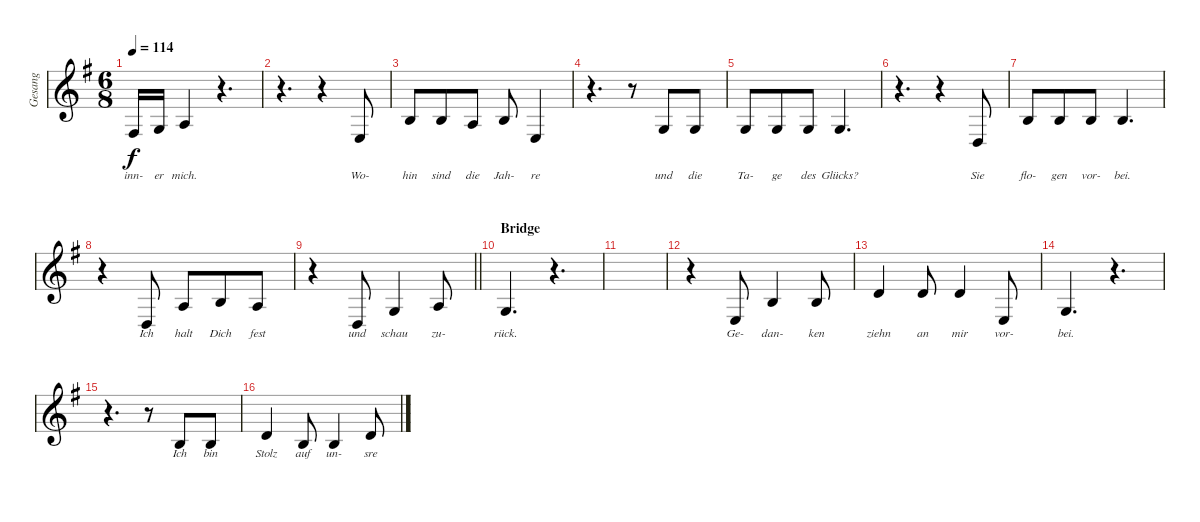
\track ("Gesang" "Gesang") {instrument clarinet}
\staff {score}
\tuning (E4 B3 G3 D3 A2 E2) {hide}
\ts (6 8)
\tempo 114
\clef g2
\ks g
4.4.16{lyrics (0 "inn-") lyrics (1 "") lyrics (2 "") lyrics (3 "") lyrics (4 "") dy f} 0.3.16{lyrics (0 "er") lyrics (1 "") lyrics (2 "") lyrics (3 "") lyrics (4 "")} 2.3.4{lyrics (0 "mich.") lyrics (1 "") lyrics (2 "") lyrics (3 "") lyrics (4 "")} r.4{d} |
r.4{d} r.4 2.4.8{lyrics (0 "Wo-") lyrics (1 "") lyrics (2 "") lyrics (3 "") lyrics (4 "")} |
0.2.8{lyrics (0 "hin") lyrics (1 "") lyrics (2 "") lyrics (3 "") lyrics (4 "")} 0.2.8{lyrics (0 "sind") lyrics (1 "") lyrics (2 "") lyrics (3 "") lyrics (4 "")} 2.3.8{lyrics (0 "die") lyrics (1 "") lyrics (2 "") lyrics (3 "") lyrics (4 "")} 0.2.8{lyrics (0 "Jah-") lyrics (1 "") lyrics (2 "") lyrics (3 "") lyrics (4 "")} 2.4.4{lyrics (0 "re") lyrics (1 "") lyrics (2 "") lyrics (3 "") lyrics (4 "")} |
r.4{d} r.8 0.3.8{lyrics (0 "und") lyrics (1 "") lyrics (2 "") lyrics (3 "") lyrics (4 "")} 0.3.8{lyrics (0 "die") lyrics (1 "") lyrics (2 "") lyrics (3 "") lyrics (4 "")} |
0.3.8{lyrics (0 "Ta-") lyrics (1 "") lyrics (2 "") lyrics (3 "") lyrics (4 "")} 0.3.8{lyrics (0 "ge") lyrics (1 "") lyrics (2 "") lyrics (3 "") lyrics (4 "")} 0.3.8{lyrics (0 "des") lyrics (1 "") lyrics (2 "") lyrics (3 "") lyrics (4 "")} 0.3.4{d lyrics (0 "Glücks?") lyrics (1 "") lyrics (2 "") lyrics (3 "") lyrics (4 "")} |
r.4{d} r.4 0.4.8{lyrics (0 "Sie") lyrics (1 "") lyrics (2 "") lyrics (3 "") lyrics (4 "")} |
0.2.8{lyrics (0 "flo-") lyrics (1 "") lyrics (2 "") lyrics (3 "") lyrics (4 "")} 0.2.8{lyrics (0 "gen") lyrics (1 "") lyrics (2 "") lyrics (3 "") lyrics (4 "")} 0.2.8{lyrics (0 "vor-") lyrics (1 "") lyrics (2 "") lyrics (3 "") lyrics (4 "")} 0.2.4{d lyrics (0 "bei.") lyrics (1 "") lyrics (2 "") lyrics (3 "") lyrics (4 "")} |
r.4 0.4.8{lyrics (0 "Ich") lyrics (1 "") lyrics (2 "") lyrics (3 "") lyrics (4 "")} 2.3.8{lyrics (0 "halt") lyrics (1 "") lyrics (2 "") lyrics (3 "") lyrics (4 "")} 0.2.8{lyrics (0 "Dich") lyrics (1 "") lyrics (2 "") lyrics (3 "") lyrics (4 "")} 2.3.8{lyrics (0 "fest") lyrics (1 "") lyrics (2 "") lyrics (3 "") lyrics (4 "")} |
\barLineRight lightlight
r.4 0.4.8{lyrics (0 "und") lyrics (1 "") lyrics (2 "") lyrics (3 "") lyrics (4 "")} 0.3.4{lyrics (0 "schau") lyrics (1 "") lyrics (2 "") lyrics (3 "") lyrics (4 "")} 2.3.8{lyrics (0 "zu-") lyrics (1 "") lyrics (2 "") lyrics (3 "") lyrics (4 "")} |
\section ("" "Bridge")
0.3.4{d lyrics (0 "rück.") lyrics (1 "") lyrics (2 "") lyrics (3 "") lyrics (4 "")} r.4{d} |
|
r.4 2.4.8{lyrics (0 "Ge-") lyrics (1 "") lyrics (2 "") lyrics (3 "") lyrics (4 "")} 0.2.4{lyrics (0 "dan-") lyrics (1 "") lyrics (2 "") lyrics (3 "") lyrics (4 "")} 0.2.8{lyrics (0 "ken") lyrics (1 "") lyrics (2 "") lyrics (3 "") lyrics (4 "")} |
3.2.4{lyrics (0 "ziehn") lyrics (1 "") lyrics (2 "") lyrics (3 "") lyrics (4 "")} 3.2.8{lyrics (0 "an") lyrics (1 "") lyrics (2 "") lyrics (3 "") lyrics (4 "")} 3.2.4{lyrics (0 "mir") lyrics (1 "") lyrics (2 "") lyrics (3 "") lyrics (4 "")} 2.4.8{lyrics (0 "vor-") lyrics (1 "") lyrics (2 "") lyrics (3 "") lyrics (4 "")} |
0.3.4{d lyrics (0 "bei.") lyrics (1 "") lyrics (2 "") lyrics (3 "") lyrics (4 "")} r.4{d} |
r.4{d} r.8 0.2.8{lyrics (0 "Ich") lyrics (1 "") lyrics (2 "") lyrics (3 "") lyrics (4 "")} 0.2.8{lyrics (0 "bin") lyrics (1 "") lyrics (2 "") lyrics (3 "") lyrics (4 "")} |
3.2.4{lyrics (0 "Stolz") lyrics (1 "") lyrics (2 "") lyrics (3 "") lyrics (4 "")} 0.2.8{lyrics (0 "auf") lyrics (1 "") lyrics (2 "") lyrics (3 "") lyrics (4 "")} 0.2.4{lyrics (0 "un-") lyrics (1 "") lyrics (2 "") lyrics (3 "") lyrics (4 "")} 3.2.8{lyrics (0 "sre") lyrics (1 "") lyrics (2 "") lyrics (3 "") lyrics (4 "")}
